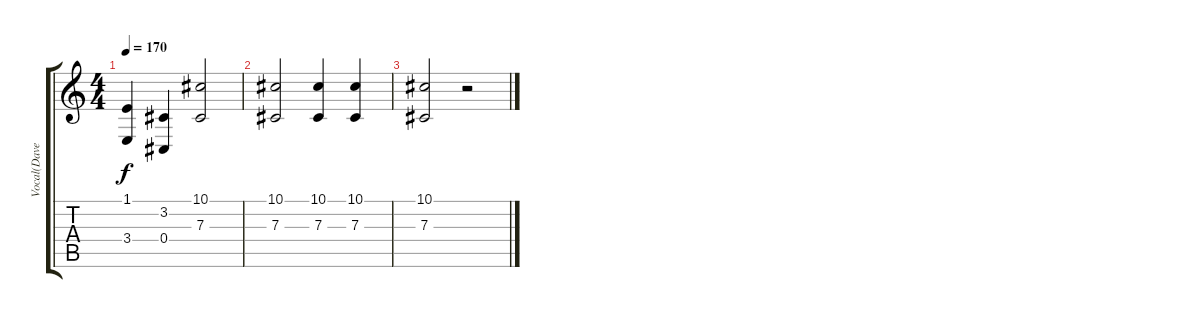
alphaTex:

\track ("Vocal(Davey Havok) and Coral" "Vocal(Dave") {instrument synthvoice}
\staff {score tabs}
\tuning (Eb4 Bb3 Gb3 Db3 Ab2 Eb2) {hide}
\ts (4 4)
\tempo 170
\clef g2
\ks c
(1.1 3.4).4{dy f} (3.2 0.4).4 (10.1 7.3).2 |
(10.1 7.3).2 (10.1 7.3).4 (10.1 7.3).4 |
(10.1 7.3).2 r.2
